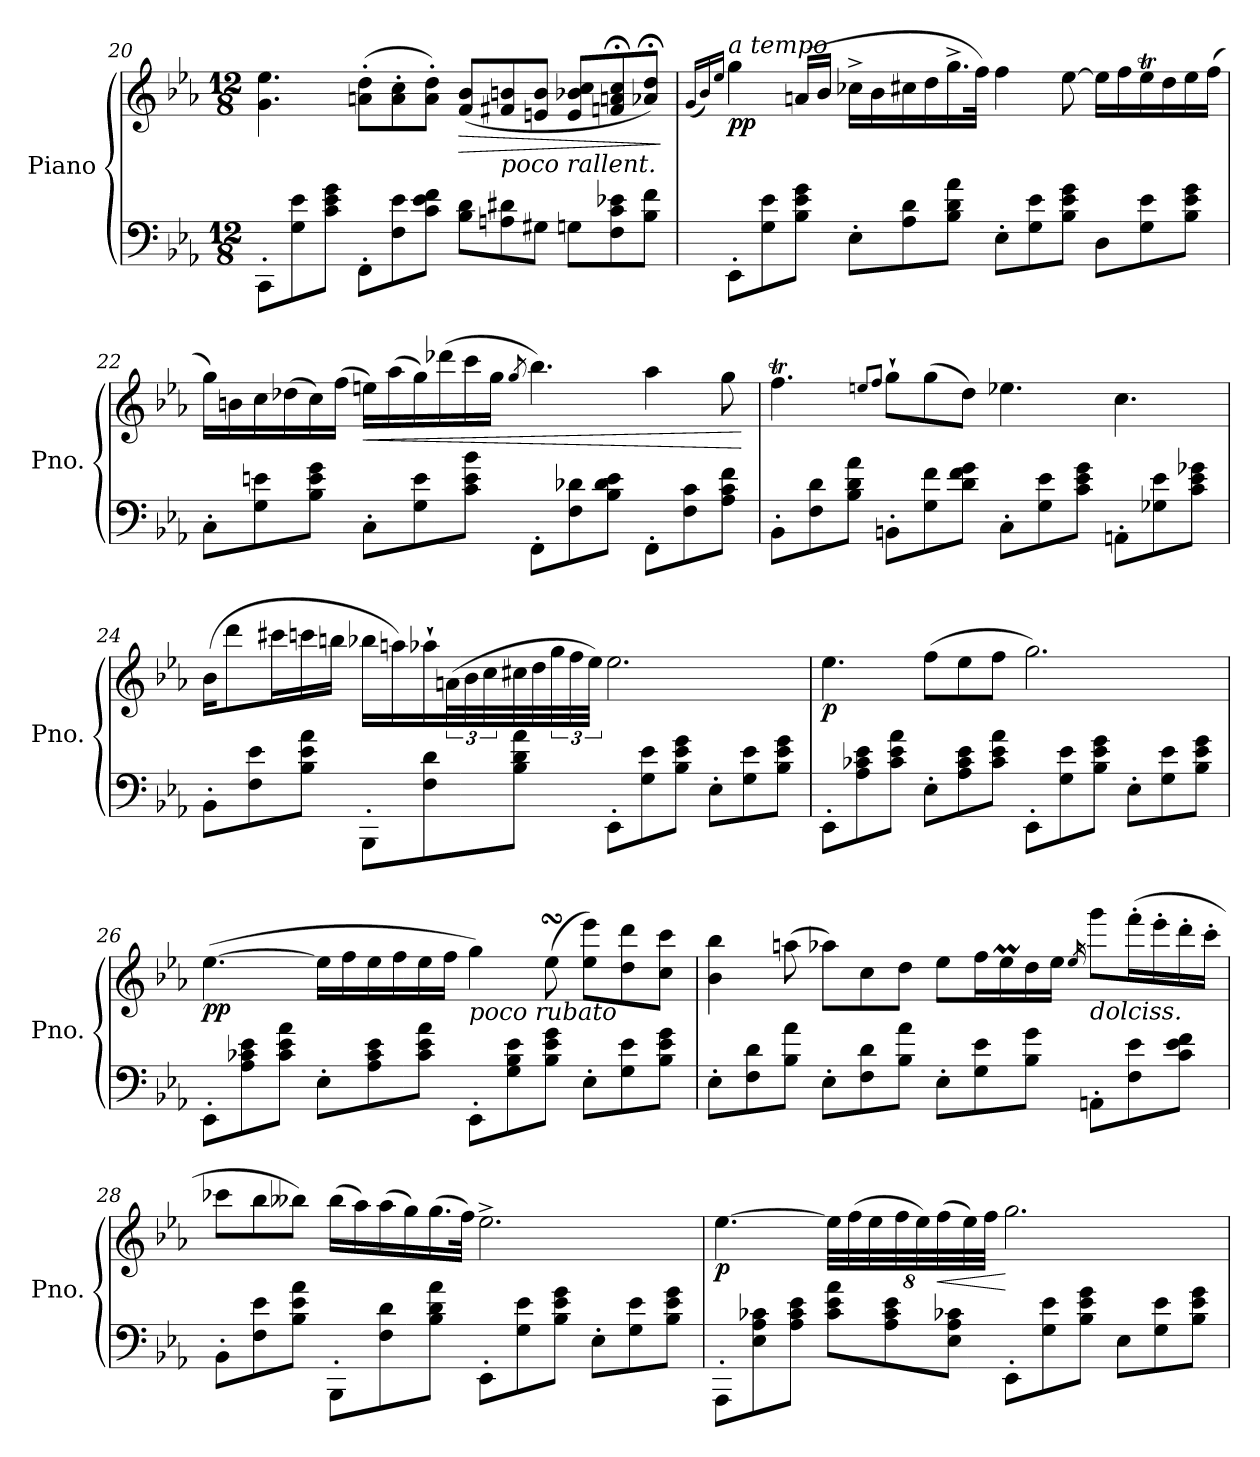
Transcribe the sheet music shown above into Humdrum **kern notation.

**kern	**kern	**dynam
*part1	*part1	*part1
*staff2	*staff1	*staff1/2
*I"Piano	*	*
*I'Pno.	*	*
!!LO:PB:g=z
*clefF4	*clefG2	*
*k[b-e-a-]	*k[b-e-a-]	*
*M12/8	*M12/8	*
=20	=20	=20
8CC'\L	4.g\ 4.ee-\	.
8G\ 8e-\	.	.
8c\ 8e-\ 8g\J	.	.
8FF'\L	(>8an\' 8dd\'L	.
8F\ 8e-\	8a\' 8cc\'	.
8c\ 8e-\ 8f\J	8a\' 8dd\'J)	.
!	!	!LO:HP:b
8B-\ 8d\L	(<8f/ 8b-/L	>
!	!LO:TX:b:i:t=poco rallent.	!
8An\ 8d#X\	8f#X/ 8bn/	.
8G#X\J	8en/ 8b/J	.
8Gn\L	8e/ 8b-X/ 8cc/L	.
8F\ 8c\ 8e-X\	8fn/;< 8an/;< 8cc/;<	.
8B-\ 8f\J	8a-X/;< 8dd/;<J)	.
.	.	]
!!LO:LB:g=z
=21	=21	=21
.	(<16qg/LL	.
.	16qb-/)	.
.	16qee-/JJ	.
!	!LO:TX:a:i:t=a tempo	!
!	!	!LO:DY:b
8EE-'\L	4gg\	pp
8G\ 8e-\	.	.
8B-\ 8e-\ 8g\J	(>16an/LL	.
.	16b-/JJ	.
8E-'\L	16cc-X^\LL	.
.	16b-\	.
8A-\ 8d\	16cc#X\	.
.	16dd\	.
8B-\ 8d\ 8a-\J	16.gg^\	.
.	32ff\JJk)	.
8E-'\L	4ff\	.
8G\ 8e-\	.	.
8B-\ 8e-\ 8g\J	[8ee-\	.
8D\L	16ee-\LL]	.
.	16ff\	.
8G\ 8e-\	16ee-T\	.
.	16dd\	.
8B-\ 8e-\ 8g\J	16ee-\	.
.	(>16ff\JJ	.
!!LO:LB:g=z
=22	=22	=22
8C'\L	16gg\LL)	.
.	16bn\	.
8G\ 8en\	16cc\	.
.	(>16dd-X\	.
8B-\ 8e\ 8g\J	16cc\)	.
.	(>16ff\JJ	.
!	!	!LO:HP:b
8C'\L	16een\LL)	<
.	(>16aa-\	.
8G\ 8e\	16gg\)	.
.	(>16ddd-X\	.
8c\ 8e\ 8b-\J	16ccc\	.
.	16gg\JJ	.
.	8qgg/	.
8FF'\L	4.bb-\)	.
8F\ 8d-X\	.	.
8B-\ 8d-\ 8e\J	.	.
8FF'\L	4aa-\	.
8F\ 8c\	.	.
8A-\ 8c\ 8f\J	8gg\	.
.	.	[
=23	=23	=23
8BB-'\L	4.ffT\	.
8F\ 8d\	.	.
8B-\ 8d\ 8a-\J	.	.
.	8qeen/L	.
.	8qff/J	.
8BBn'\L	8gg`\L	.
8G\ 8f\	(>8gg\	.
8d\ 8f\ 8g\J	8dd\J)	.
8C'\L	4.ee-X\	.
8G\ 8e-\	.	.
8c\ 8e-\ 8g\J	.	.
8AAn'\L	4.cc\	.
8G-X\ 8e-\	.	.
8c\ 8e-\ 8g-X\J	.	.
!!LO:LB:g=z
=24	=24	=24
8BB-'\L	(>16b-\KL	.
.	8ddd\	.
8F\ 8e-\	.	.
.	16ccc#X\L	.
8B-\ 8e-\ 8a-\J	16cccn\	.
.	16bbn\JJ	.
8BBB-'\L	16bb-X\LL	.
.	16aan\)	.
8F\ 8d\	16aa-X`\	.
.	(>48an\L	.
.	48b-\	.
.	48cc\	.
8B-\ 8d\ 8a-\J	32cc#X\	.
.	32dd\	.
.	48gg\	.
.	48ff\	.
.	48ee-\JJJ)	.
8EE-'\L	2.ee-\	.
8G\ 8e-\	.	.
8B-\ 8e-\ 8g\J	.	.
8E-'\L	.	.
8G\ 8e-\	.	.
8B-\ 8e-\ 8g\J	.	.
=25	=25	=25
!	!	!LO:DY:b
8EE-'\L	4.ee-\	p
8A-\ 8c-X\ 8e-\	.	.
8c-\ 8e-\ 8a-\J	.	.
8E-'\L	(>8ff\L	.
8A-\ 8c-\ 8e-\	8ee-\	.
8c-\ 8e-\ 8a-\J	8ff\J	.
8EE-'\L	2.gg\)	.
8G\ 8e-\	.	.
8B-\ 8e-\ 8g\J	.	.
8E-'\L	.	.
8G\ 8e-\	.	.
8B-\ 8e-\ 8g\J	.	.
!!LO:PB:g=z
=26	=26	=26
!	!	!LO:DY:b
8EE-'\L	(>[4.ee-\	pp
8A-\ 8c-X\ 8e-\	.	.
8c-\ 8e-\ 8a-\J	.	.
8E-'\L	16ee-\LL]	.
.	16ff\	.
8A-\ 8c-\ 8e-\	16ee-\	.
.	16ff\	.
8c-\ 8e-\ 8a-\J	16ee-\	.
.	16ff\JJ	.
!	!LO:TX:b:i:t=poco rubato	!
8EE-'\L	4gg\)	.
8G\ 8B-\ 8e-\	.	.
8B-\ 8e-\ 8g\J	(>8ee-sSSs\	.
8E-'\L	8ee-\ 8eee-\L)	.
8G\ 8e-\	8dd\ 8ddd\	.
8B-\ 8e-\ 8g\J	8cc\ 8ccc\J	.
!!LO:LB:g=z
=27	=27	=27
8E-'\L	4b-\ 4bb-\	.
8F\ 8d\	.	.
8B-\ 8a-\J	(>8aan\	.
8E-'\L	8aa-X\L)	.
8F\ 8d\	8cc\	.
8B-\ 8a-\J	8dd\J	.
8E-'\L	8ee-\L	.
8G\ 8e-\	16ff\L	.
.	16ee-M\	.
8B-\ 8g\J	16dd\	.
.	16ee-\JJ	.
.	16qee-/	.
!	!LO:TX:b:i:t=dolciss.	!
8AAn'\L	8ggg\L	.
8F\ 8e-\	(>16fff'\L	.
.	16eee-'\	.
8c\ 8e-\ 8f\J	16ddd'\	.
.	16ccc'\JJ	.
!!LO:LB:g=z
=28	=28	=28
8BB-'\L	8ccc-X\L	.
8F\ 8e-\	8bb-\	.
8B-\ 8e-\ 8a-\J	8bb--X\J)	.
8BBB-'\L	(>16bb--\LL	.
.	16aa-\)	.
8F\ 8d\	(>16aa-\	.
.	16gg\)	.
8B-\ 8d\ 8a-\J	(>16.gg\	.
.	32ff\JJk)	.
8EE-'\L	2.ee-^\	.
8G\ 8e-\	.	.
8B-\ 8e-\ 8g\J	.	.
8E-'\L	.	.
8G\ 8e-\	.	.
8B-\ 8e-\ 8g\J	.	.
!!LO:LB:g=z
=29	=29	=29
!	!	!LO:DY:b
8AAA-'\L	[4.ee-\	p
8E-\ 8A-\ 8c-X\	.	.
8A-\ 8c-\ 8e-\J	.	.
8c-\ 8e-\ 8a-\L	64%3ee-\LL]	.
.	(>64%3ff\	.
.	64%3ee-\	.
8A-\ 8c-\ 8e-\	.	.
.	64%3ff\	.
.	64%3ee-\)	.
!	!	!LO:HP:b
.	(>64%3ff\	<
8E-\ 8A-\ 8c-X\J	.	.
.	64%3ee-\)	.
.	64%3ff\JJ	.
8EE-'\L	2.gg\	[
8G\ 8e-\	.	.
8B-\ 8e-\ 8g\J	.	.
8E-\L	.	.
8G\ 8e-\	.	.
8B-\ 8e-\ 8g\J	.	.
=	=	=
*-	*-	*-
